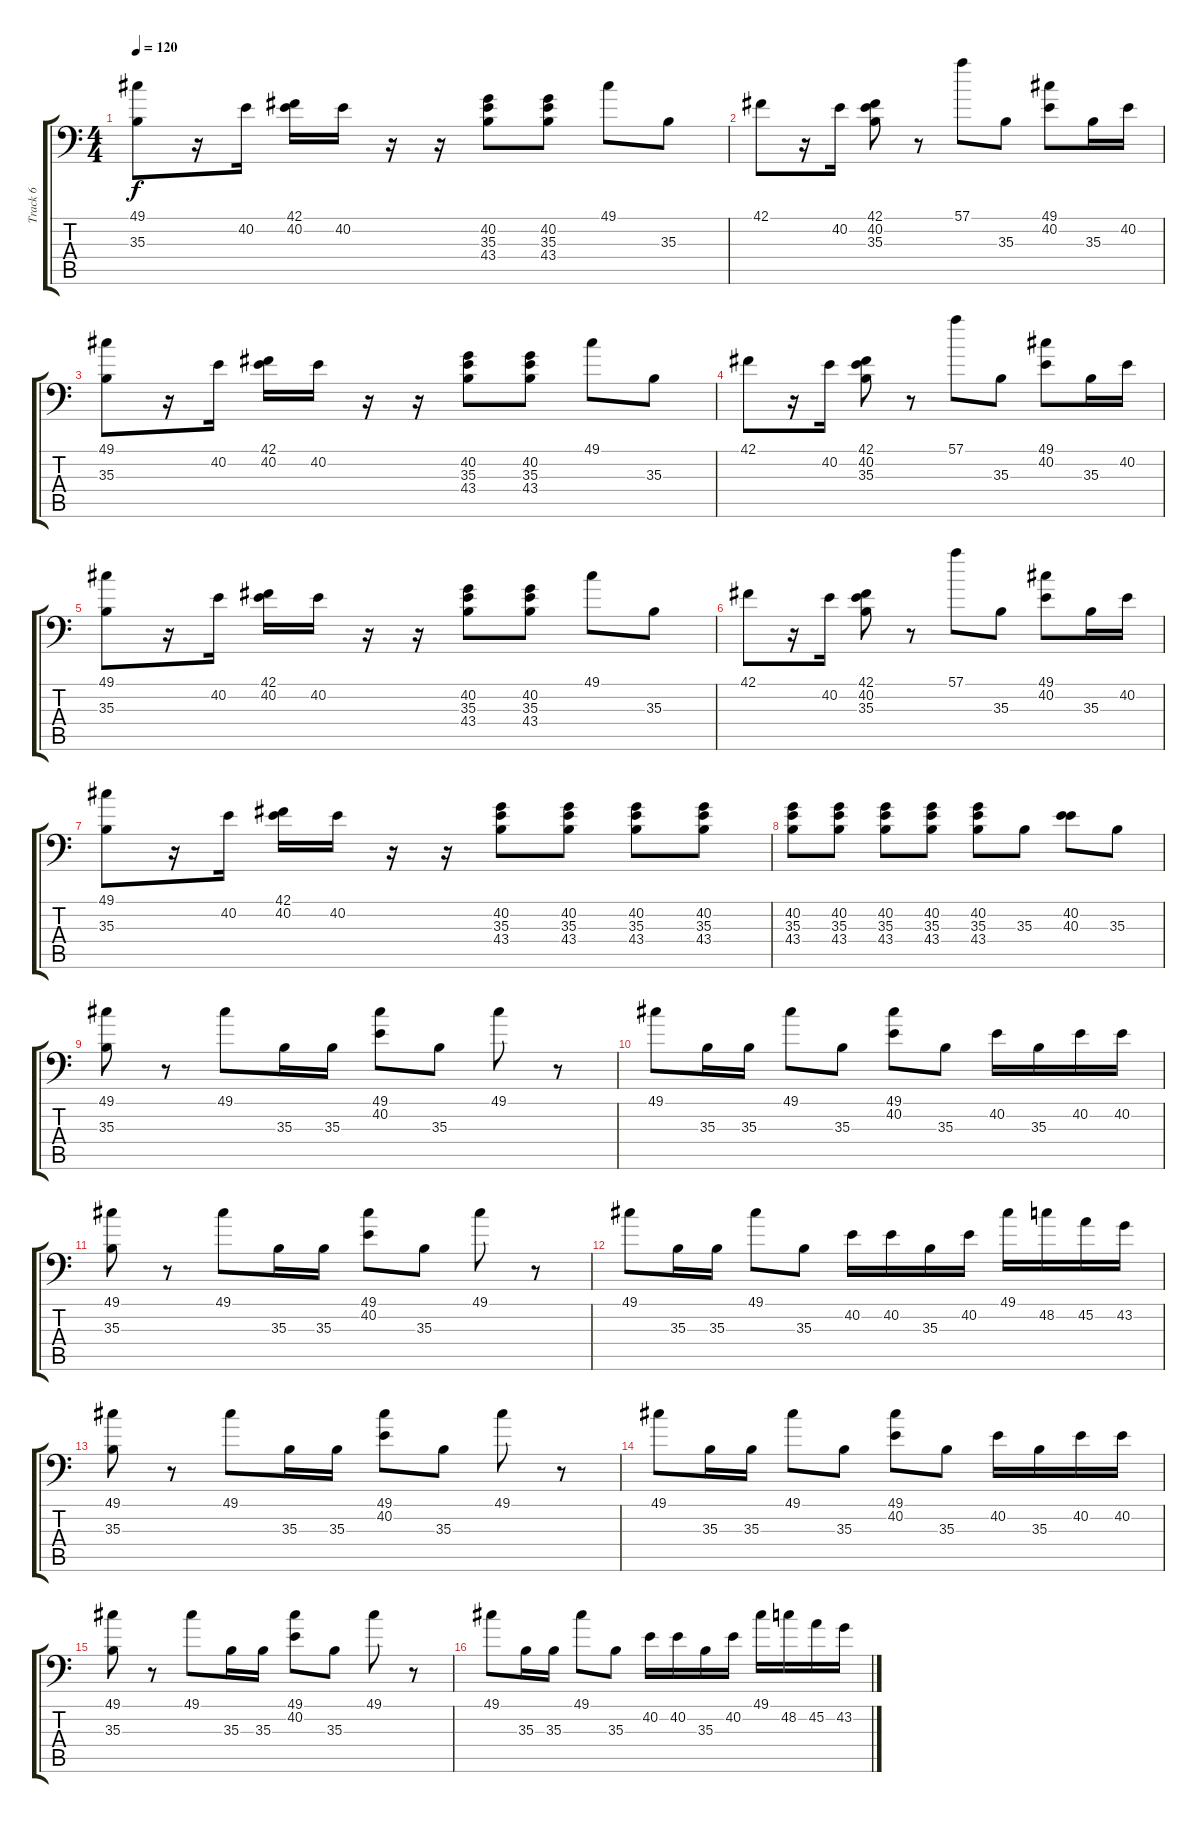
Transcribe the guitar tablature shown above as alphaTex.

\track ("Track 6" "Track 6") {instrument acousticgrandpiano}
\staff {score tabs}
\tuning (C-1 C-1 C-1 C-1 C-1 C-1) {hide}
\ts (4 4)
\tempo 120
\clef f4
\ks c
(49.1 35.3).8{dy f} r.16 40.2.16 (42.1 40.2).16 40.2.16 r.16 r.16 (40.2 35.3 43.4).8 (40.2 35.3 43.4).8 49.1.8 35.3.8 |
42.1.8 r.16 40.2.16 (42.1 40.2 35.3).8 r.8 57.1.8 35.3.8 (49.1 40.2).8 35.3.16 40.2.16 |
(49.1 35.3).8 r.16 40.2.16 (42.1 40.2).16 40.2.16 r.16 r.16 (40.2 35.3 43.4).8 (40.2 35.3 43.4).8 49.1.8 35.3.8 |
42.1.8 r.16 40.2.16 (42.1 40.2 35.3).8 r.8 57.1.8 35.3.8 (49.1 40.2).8 35.3.16 40.2.16 |
(49.1 35.3).8 r.16 40.2.16 (42.1 40.2).16 40.2.16 r.16 r.16 (40.2 35.3 43.4).8 (40.2 35.3 43.4).8 49.1.8 35.3.8 |
42.1.8 r.16 40.2.16 (42.1 40.2 35.3).8 r.8 57.1.8 35.3.8 (49.1 40.2).8 35.3.16 40.2.16 |
(49.1 35.3).8 r.16 40.2.16 (42.1 40.2).16 40.2.16 r.16 r.16 (40.2 35.3 43.4).8 (40.2 35.3 43.4).8 (40.2 35.3 43.4).8 (40.2 35.3 43.4).8 |
(40.2 35.3 43.4).8 (40.2 35.3 43.4).8 (40.2 35.3 43.4).8 (40.2 35.3 43.4).8 (40.2 35.3 43.4).8 35.3.8 (40.2 40.3).8 35.3.8 |
(49.1 35.3).8 r.8 49.1.8 35.3.16 35.3.16 (49.1 40.2).8 35.3.8 49.1.8 r.8 |
49.1.8 35.3.16 35.3.16 49.1.8 35.3.8 (49.1 40.2).8 35.3.8 40.2.16 35.3.16 40.2.16 40.2.16 |
(49.1 35.3).8 r.8 49.1.8 35.3.16 35.3.16 (49.1 40.2).8 35.3.8 49.1.8 r.8 |
49.1.8 35.3.16 35.3.16 49.1.8 35.3.8 40.2.16 40.2.16 35.3.16 40.2.16 49.1.16 48.2.16 45.2.16 43.2.16 |
(49.1 35.3).8 r.8 49.1.8 35.3.16 35.3.16 (49.1 40.2).8 35.3.8 49.1.8 r.8 |
49.1.8 35.3.16 35.3.16 49.1.8 35.3.8 (49.1 40.2).8 35.3.8 40.2.16 35.3.16 40.2.16 40.2.16 |
(49.1 35.3).8 r.8 49.1.8 35.3.16 35.3.16 (49.1 40.2).8 35.3.8 49.1.8 r.8 |
49.1.8 35.3.16 35.3.16 49.1.8 35.3.8 40.2.16 40.2.16 35.3.16 40.2.16 49.1.16 48.2.16 45.2.16 43.2.16
